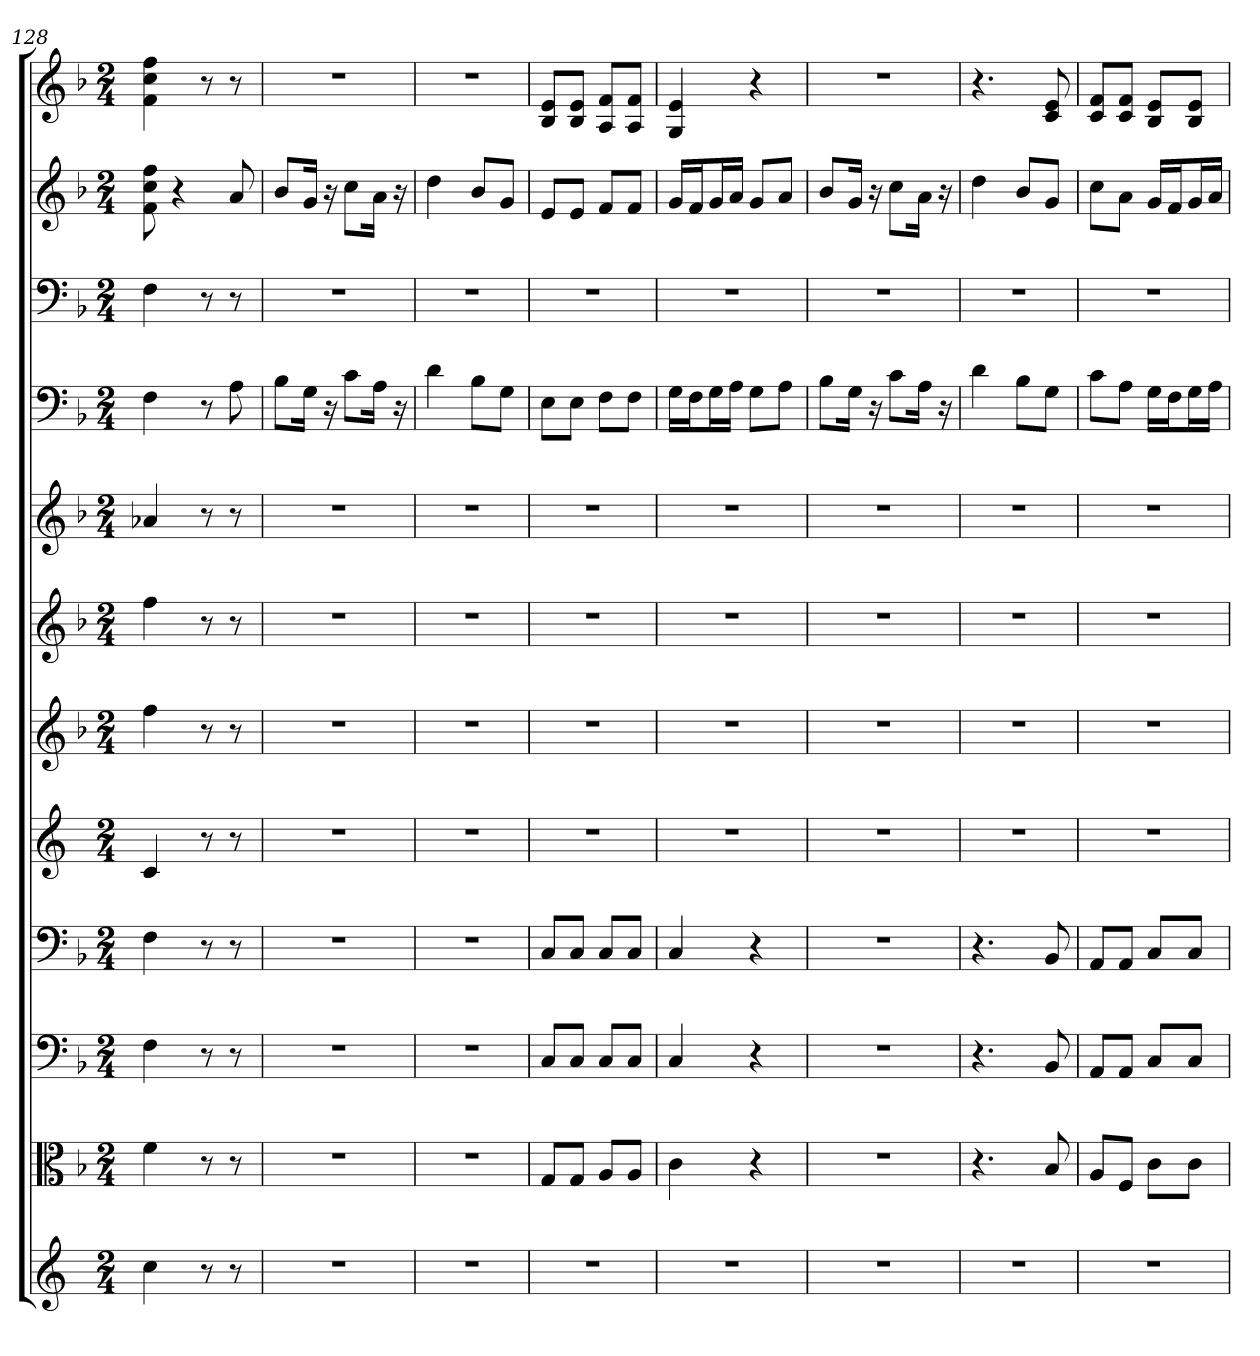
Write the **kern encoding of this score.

**kern	**kern	**kern	**kern	**kern	**kern	**kern	**kern	**kern	**kern	**kern	**kern
*part12	*part11	*part10	*part9	*part8	*part7	*part6	*part5	*part4	*part3	*part2	*part1
*staff12	*staff11	*staff10	*staff9	*staff8	*staff7	*staff6	*staff5	*staff4	*staff3	*staff2	*staff1
*	*clefC3	*clefF4	*clefF4	*	*	*	*	*clefF4	*clefF4	*	*
*k[]	*k[b-]	*k[b-]	*k[b-]	*k[]	*k[b-]	*k[b-]	*k[b-]	*k[b-]	*k[b-]	*k[b-]	*k[b-]
*M2/4	*M2/4	*M2/4	*M2/4	*M2/4	*M2/4	*M2/4	*M2/4	*M2/4	*M2/4	*M2/4	*M2/4
=128	=128	=128	=128	=128	=128	=128	=128	=128	=128	=128	=128
4cc	4f	4F	4F	4c	4ff	4ff	4a-X	4F	4F	8f 8cc 8ff	4f 4cc 4ff
.	.	.	.	.	.	.	.	.	.	4r	.
8r	8r	8r	8r	8r	8r	8r	8r	8r	8r	.	8r
8r	8r	8r	8r	8r	8r	8r	8r	8A	8r	8a	8r
=129	=129	=129	=129	=129	=129	=129	=129	=129	=129	=129	=129
2r	2r	2r	2r	2r	2r	2r	2r	8B-\L	2r	8b-L	2r
.	.	.	.	.	.	.	.	16G\Jk	.	16gJk	.
.	.	.	.	.	.	.	.	16r	.	16r	.
.	.	.	.	.	.	.	.	8c\L	.	8ccL	.
.	.	.	.	.	.	.	.	16A\Jk	.	16aJk	.
.	.	.	.	.	.	.	.	16r	.	16r	.
=130	=130	=130	=130	=130	=130	=130	=130	=130	=130	=130	=130
2r	2r	2r	2r	2r	2r	2r	2r	4d	2r	4dd	2r
.	.	.	.	.	.	.	.	8B-\L	.	8b-L	.
.	.	.	.	.	.	.	.	8G\J	.	8gJ	.
=131	=131	=131	=131	=131	=131	=131	=131	=131	=131	=131	=131
2r	8G/L	8C/L	8C/L	2r	2r	2r	2r	8E\L	2r	8eL	8B- 8eL
.	8G/J	8C/J	8C/J	.	.	.	.	8E\J	.	8eJ	8B- 8eJ
.	8A/L	8C/L	8C/L	.	.	.	.	8F\L	.	8fL	8A 8fL
.	8A/J	8C/J	8C/J	.	.	.	.	8F\J	.	8fJ	8A 8fJ
=132	=132	=132	=132	=132	=132	=132	=132	=132	=132	=132	=132
2r	4c	4C	4C	2r	2r	2r	2r	16G\LL	2r	16gLL	4G 4e
.	.	.	.	.	.	.	.	16F\J	.	16fJ	.
.	.	.	.	.	.	.	.	16G\L	.	16gL	.
.	.	.	.	.	.	.	.	16A\JJ	.	16aJJ	.
.	4r	4r	4r	.	.	.	.	8G\L	.	8gL	4r
.	.	.	.	.	.	.	.	8A\J	.	8aJ	.
=133	=133	=133	=133	=133	=133	=133	=133	=133	=133	=133	=133
2r	2r	2r	2r	2r	2r	2r	2r	8B-\L	2r	8b-L	2r
.	.	.	.	.	.	.	.	16G\Jk	.	16gJk	.
.	.	.	.	.	.	.	.	16r	.	16r	.
.	.	.	.	.	.	.	.	8c\L	.	8ccL	.
.	.	.	.	.	.	.	.	16A\Jk	.	16aJk	.
.	.	.	.	.	.	.	.	16r	.	16r	.
=134	=134	=134	=134	=134	=134	=134	=134	=134	=134	=134	=134
2r	4.r	4.r	4.r	2r	2r	2r	2r	4d	2r	4dd	4.r
.	.	.	.	.	.	.	.	8B-\L	.	8b-L	.
.	8B-	8BB-	8BB-	.	.	.	.	8G\J	.	8gJ	8c 8e
=135	=135	=135	=135	=135	=135	=135	=135	=135	=135	=135	=135
2r	8A/L	8AA/L	8AA/L	2r	2r	2r	2r	8c\L	2r	8ccL	8c 8fL
.	8F/J	8AA/J	8AA/J	.	.	.	.	8A\J	.	8aJ	8c 8fJ
.	8c\L	8C/L	8C/L	.	.	.	.	16G\LL	.	16gLL	8B- 8eL
.	.	.	.	.	.	.	.	16F\J	.	16fJ	.
.	8c\J	8C/J	8C/J	.	.	.	.	16G\L	.	16gL	8B- 8eJ
.	.	.	.	.	.	.	.	16A\JJ	.	16aJJ	.
=	=	=	=	=	=	=	=	=	=	=	=
*-	*-	*-	*-	*-	*-	*-	*-	*-	*-	*-	*-
